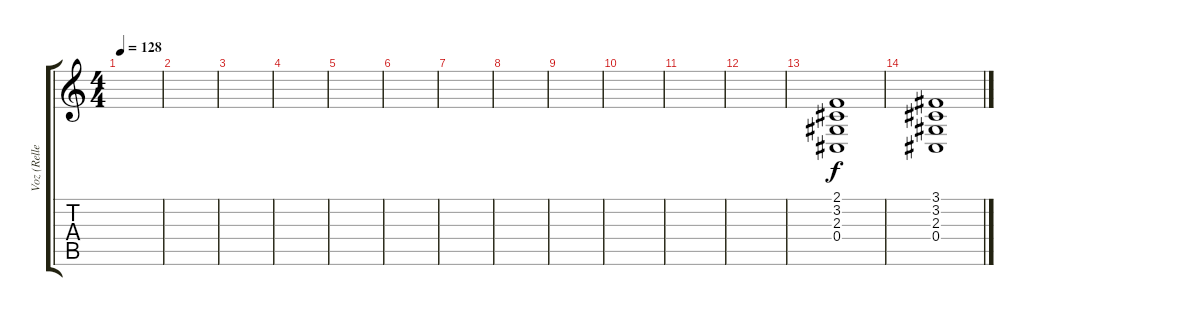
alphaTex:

\track ("Voz (Relleno)" "Voz (Relle") {instrument synthvoice}
\staff {score tabs}
\tuning (Eb4 Bb3 Gb3 Db3 Ab2 Eb2) {hide}
\ts (4 4)
\tempo 128
\clef g2
\ks c
|
|
|
|
|
|
|
|
|
|
|
|
(2.1 3.2 2.3 0.4).1 |
(3.1 3.2 2.3 0.4).1
